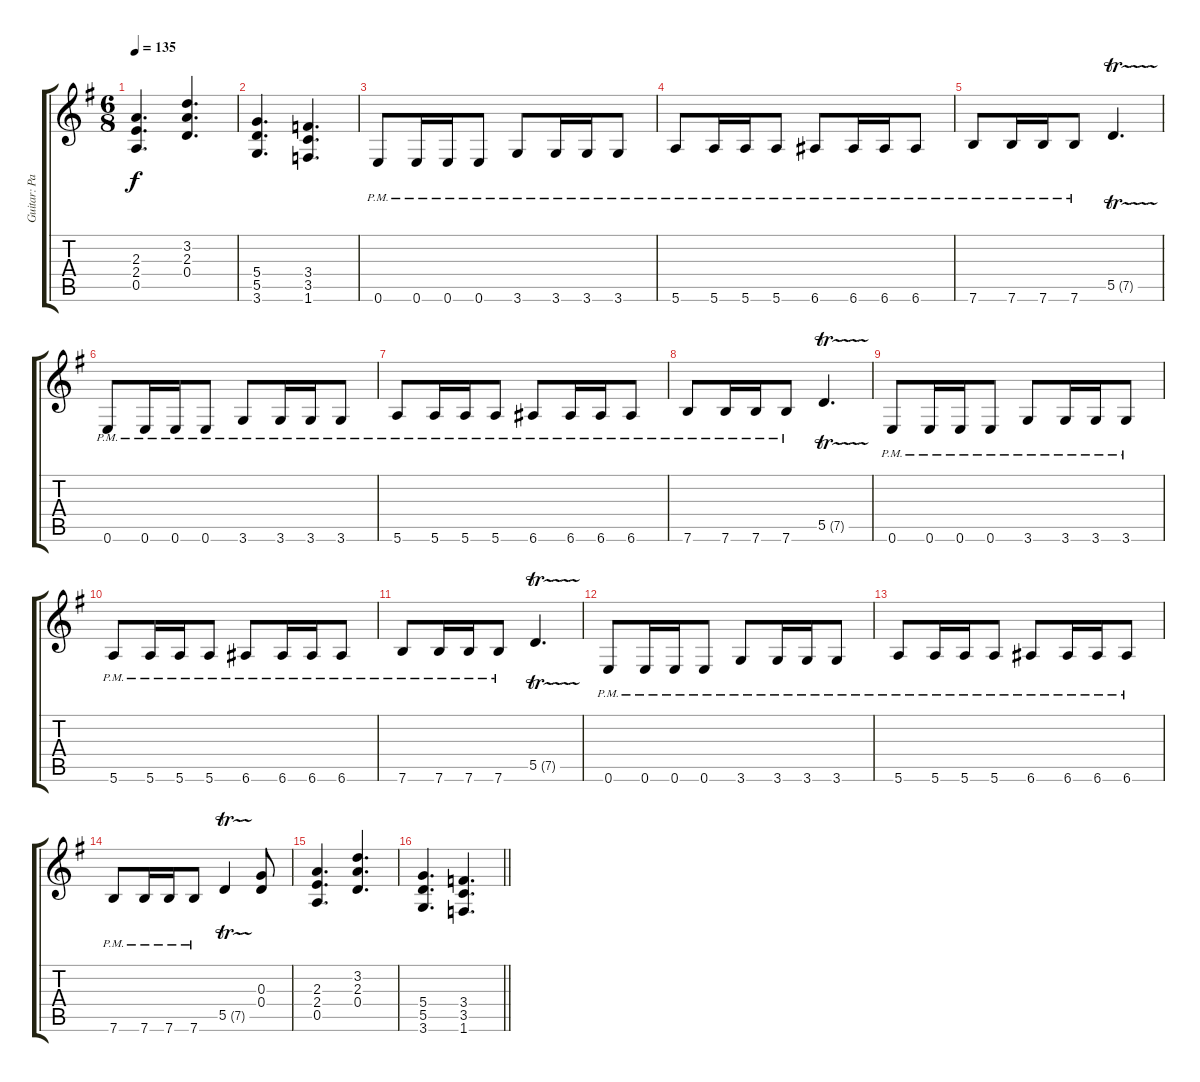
\track ("Guitar: Paul" "Guitar: Pa") {instrument overdrivenguitar}
\staff {score tabs}
\tuning (E4 B3 G3 D3 A2 E2) {hide}
\ts (6 8)
\tempo 135
\clef g2
\ks g
(2.3 2.4 0.5).4{d dy f} (3.2 2.3 0.4).4{d} |
(5.4 5.5 3.6).4{d} (3.4 3.5 1.6).4{d} |
0.6{pm}.8 0.6{pm}.16 0.6{pm}.16 0.6{pm}.8 3.6{pm}.8 3.6{pm}.16 3.6{pm}.16 3.6{pm}.8 |
5.6{pm}.8 5.6{pm}.16 5.6{pm}.16 5.6{pm}.8 6.6{pm}.8 6.6{pm}.16 6.6{pm}.16 6.6{pm}.8 |
7.6{pm}.8 7.6{pm}.16 7.6{pm}.16 7.6{pm}.8 5.5{tr (7 16)}.4{d} |
0.6{pm}.8 0.6{pm}.16 0.6{pm}.16 0.6{pm}.8 3.6{pm}.8 3.6{pm}.16 3.6{pm}.16 3.6{pm}.8 |
5.6{pm}.8 5.6{pm}.16 5.6{pm}.16 5.6{pm}.8 6.6{pm}.8 6.6{pm}.16 6.6{pm}.16 6.6{pm}.8 |
7.6{pm}.8 7.6{pm}.16 7.6{pm}.16 7.6{pm}.8 5.5{tr (7 16)}.4{d} |
0.6{pm}.8 0.6{pm}.16 0.6{pm}.16 0.6{pm}.8 3.6{pm}.8 3.6{pm}.16 3.6{pm}.16 3.6{pm}.8 |
5.6{pm}.8 5.6{pm}.16 5.6{pm}.16 5.6{pm}.8 6.6{pm}.8 6.6{pm}.16 6.6{pm}.16 6.6{pm}.8 |
7.6{pm}.8 7.6{pm}.16 7.6{pm}.16 7.6{pm}.8 5.5{tr (7 16)}.4{d} |
0.6{pm}.8 0.6{pm}.16 0.6{pm}.16 0.6{pm}.8 3.6{pm}.8 3.6{pm}.16 3.6{pm}.16 3.6{pm}.8 |
5.6{pm}.8 5.6{pm}.16 5.6{pm}.16 5.6{pm}.8 6.6{pm}.8 6.6{pm}.16 6.6{pm}.16 6.6{pm}.8 |
7.6{pm}.8 7.6{pm}.16 7.6{pm}.16 7.6{pm}.8 5.5{tr (7 16)}.4 (0.3 0.4).8 |
(2.3 2.4 0.5).4{d} (3.2 2.3 0.4).4{d} |
\barLineRight lightlight
(5.4 5.5 3.6).4{d} (3.4 3.5 1.6).4{d}
